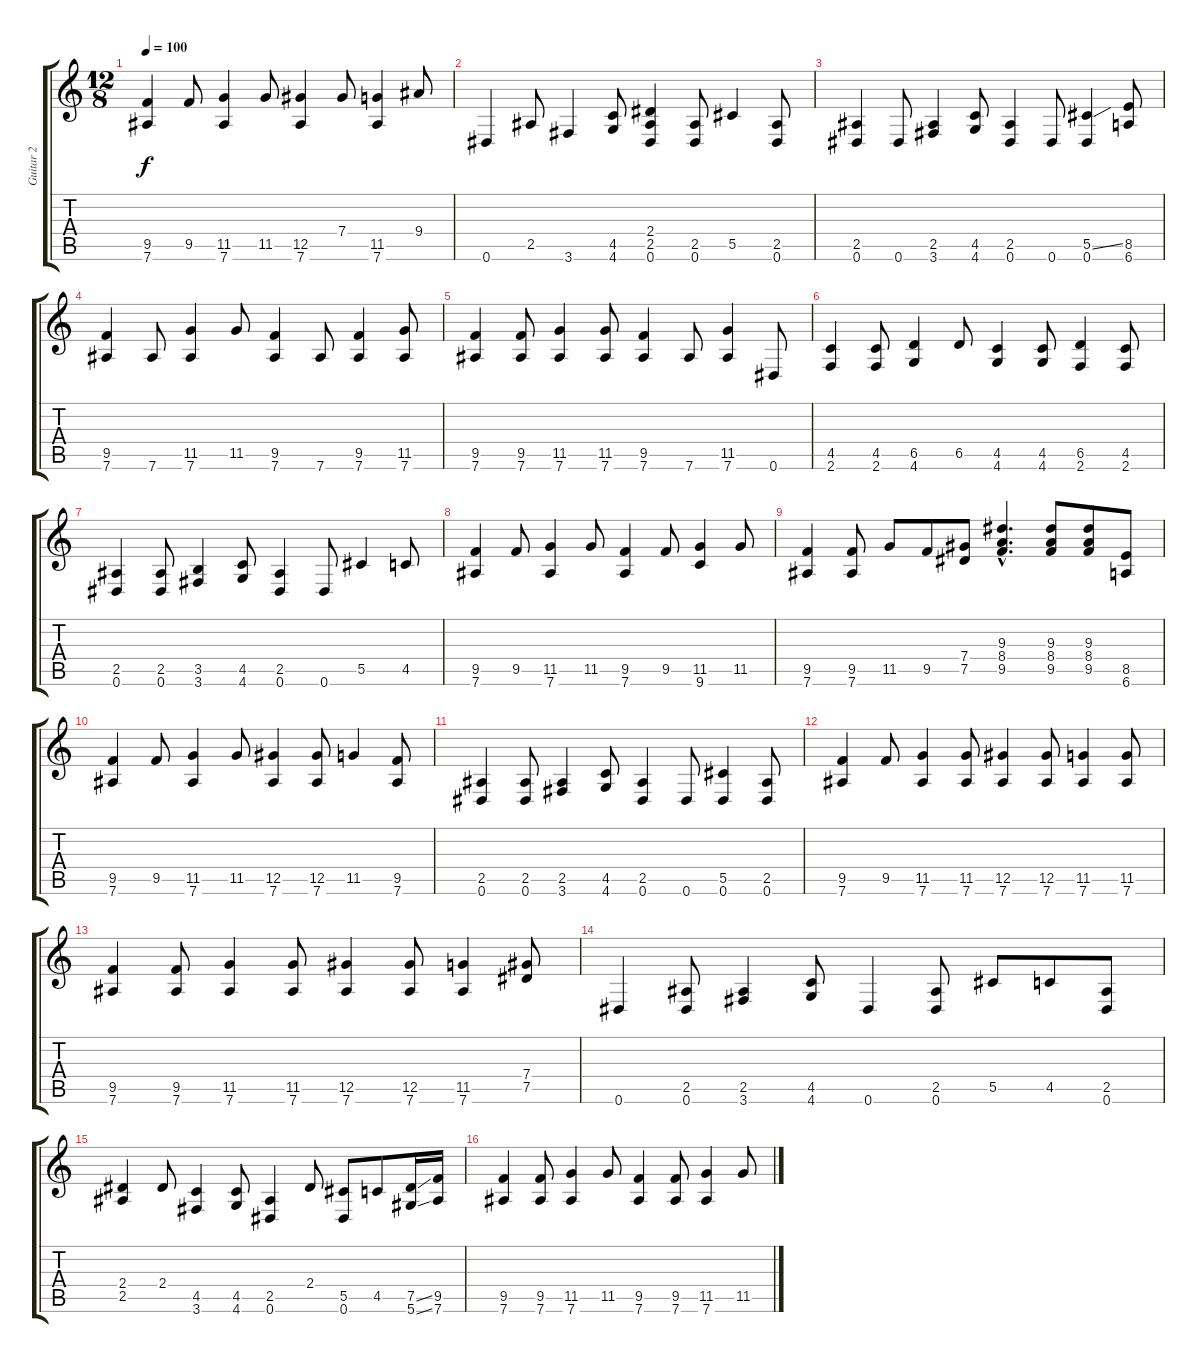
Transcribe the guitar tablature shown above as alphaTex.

\track ("Guitar 2" "Guitar 2") {instrument overdrivenguitar}
\staff {score tabs}
\tuning (Eb4 Bb3 Gb3 Db3 Ab2 Eb2) {hide}
\ts (12 8)
\tempo 100
\clef g2
\ks c
(9.5 7.6).4{dy f} 9.5.8 (11.5 7.6).4 11.5.8 (12.5 7.6).4 7.4.8 (11.5 7.6).4 9.4.8 |
0.6.4 2.5.8 3.6.4 (4.5 4.6).8 (2.4 2.5 0.6).4 (2.5 0.6).8 5.5.4 (2.5 0.6).8 |
(2.5 0.6).4 0.6.8 (2.5 3.6).4 (4.5 4.6).8 (2.5 0.6).4 0.6.8 (5.5{ss} 0.6).4 (8.5 6.6).8 |
(9.5 7.6).4 7.6.8 (11.5 7.6).4 11.5.8 (9.5 7.6).4 7.6.8 (9.5 7.6).4 (11.5 7.6).8 |
(9.5 7.6).4 (9.5 7.6).8 (11.5 7.6).4 (11.5 7.6).8 (9.5 7.6).4 7.6.8 (11.5 7.6).4 0.6.8 |
(4.5 2.6).4 (4.5 2.6).8 (6.5 4.6).4 6.5.8 (4.5 4.6).4 (4.5 4.6).8 (6.5 2.6).4 (4.5 2.6).8 |
(2.5 0.6).4 (2.5 0.6).8 (3.5 3.6).4 (4.5 4.6).8 (2.5 0.6).4 0.6.8 5.5.4 4.5.8 |
(9.5 7.6).4 9.5.8 (11.5 7.6).4 11.5.8 (9.5 7.6).4 9.5.8 (11.5 9.6).4 11.5.8 |
(9.5 7.6).4 (9.5 7.6).8 11.5.8 9.5.8 (7.4 7.5).8 (9.3{hac} 8.4{hac} 9.5{hac}).4{d} (9.3 8.4 9.5).8 (9.3 8.4 9.5).8 (8.5 6.6).8 |
(9.5 7.6).4 9.5.8 (11.5 7.6).4 11.5.8 (12.5 7.6).4 (12.5 7.6).8 11.5.4 (9.5 7.6).8 |
(2.5 0.6).4 (2.5 0.6).8 (2.5 3.6).4 (4.5 4.6).8 (2.5 0.6).4 0.6.8 (5.5 0.6).4 (2.5 0.6).8 |
(9.5 7.6).4 9.5.8 (11.5 7.6).4 (11.5 7.6).8 (12.5 7.6).4 (12.5 7.6).8 (11.5 7.6).4 (11.5 7.6).8 |
(9.5 7.6).4 (9.5 7.6).8 (11.5 7.6).4 (11.5 7.6).8 (12.5 7.6).4 (12.5 7.6).8 (11.5 7.6).4 (7.4 7.5).8 |
0.6.4 (2.5 0.6).8 (2.5 3.6).4 (4.5 4.6).8 0.6.4 (2.5 0.6).8 5.5.8 4.5.8 (2.5 0.6).8 |
(2.4 2.5).4 2.4.8 (4.5 3.6).4 (4.5 4.6).8 (2.5 0.6).4 2.4.8 (5.5 0.6).8 4.5.8 (7.5{ss} 5.6{ss}).16 (9.5 7.6).16 |
(9.5 7.6).4 (9.5 7.6).8 (11.5 7.6).4 11.5.8 (9.5 7.6).4 (9.5 7.6).8 (11.5 7.6).4 11.5.8
